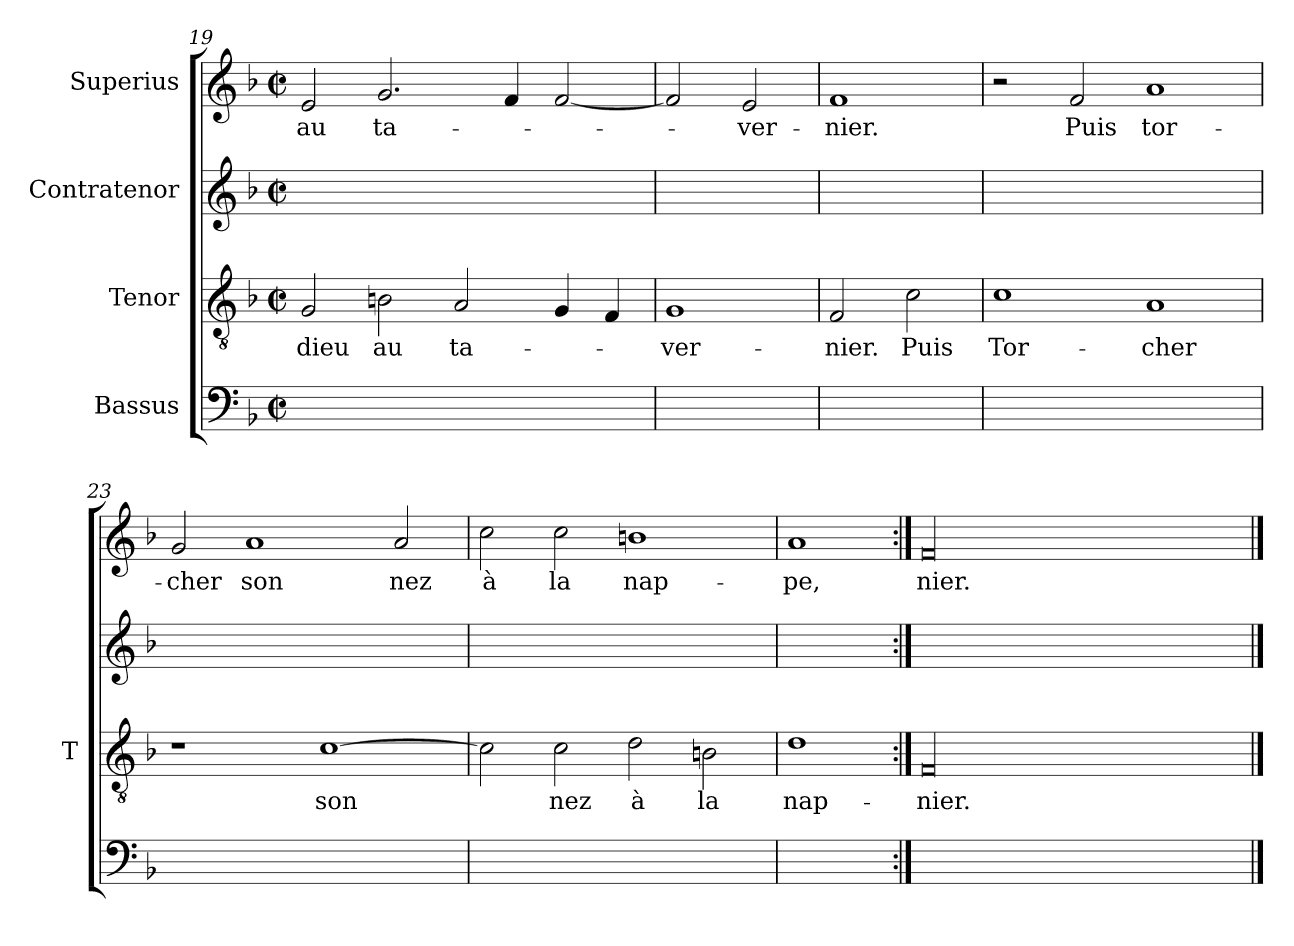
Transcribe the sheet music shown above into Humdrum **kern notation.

**kern	**kern	**text	**kern	**kern	**text
*part4	*part3	*part3	*part2	*part1	*part1
*staff4	*staff3	*staff3	*staff2	*staff1	*staff1
*I"Bassus	*I"Tenor	*	*I"Contratenor	*I"Superius	*
*	*I'T	*	*	*	*
*clefF4	*clefGv2	*	*clefG2	*clefG2	*
*k[b-]	*k[b-]	*	*k[b-]	*k[b-]	*
*F:	*F:	*	*F:	*F:	*
*M2/2	*M2/2	*	*M2/2	*M2/2	*
*met(c|)	*met(c|)	*	*met(c|)	*met(c|)	*
=19	=19	=19	=19	=19	=19
1ryy	2G	-dieu	1ryy	2e	-au
.	2B	-au	.	2.g	ta-
1ryy	2A	ta-	1ryy	.	.
.	.	.	.	4f	.
.	4G	.	.	[2f	.
.	4F	.	.	.	.
=20	=20	=20	=20	=20	=20
1ryy	1G	ver-	1ryy	2f]	.
.	.	.	.	2e	ver-
=21	=21	=21	=21	=21	=21
1ryy	2F	-nier.	1ryy	1f	-nier.
.	2c	-Puis	.	.	.
=22	=22	=22	=22	=22	=22
1ryy	1c	Tor-	1ryy	2r	.
.	.	.	.	2f	-Puis
1ryy	1A	-cher	1ryy	1a	tor-
=23	=23	=23	=23	=23	=23
1ryy	1r	.	1ryy	2g	-cher
.	.	.	.	1a	-son
1ryy	[1c	-son	1ryy	.	.
.	.	.	.	2a	-nez
=24	=24	=24	=24	=24	=24
1ryy	2c]	.	1ryy	2cc	-à
.	2c	-nez	.	2cc	-la
1ryy	2d	-à	1ryy	1b	nap-
.	2B	-la	.	.	.
=25	=25	=25	=25	=25	=25
1ryy	1d	nap-	1ryy	1a	-pe,
=26:|!	=26:|!	=26:|!	=26:|!	=26:|!	=26:|!
1ryy	00F	-nier.	1ryy	00f	-nier.
0.ryy	.	.	0.ryy	.	.
==	==	==	==	==	==
*-	*-	*-	*-	*-	*-
